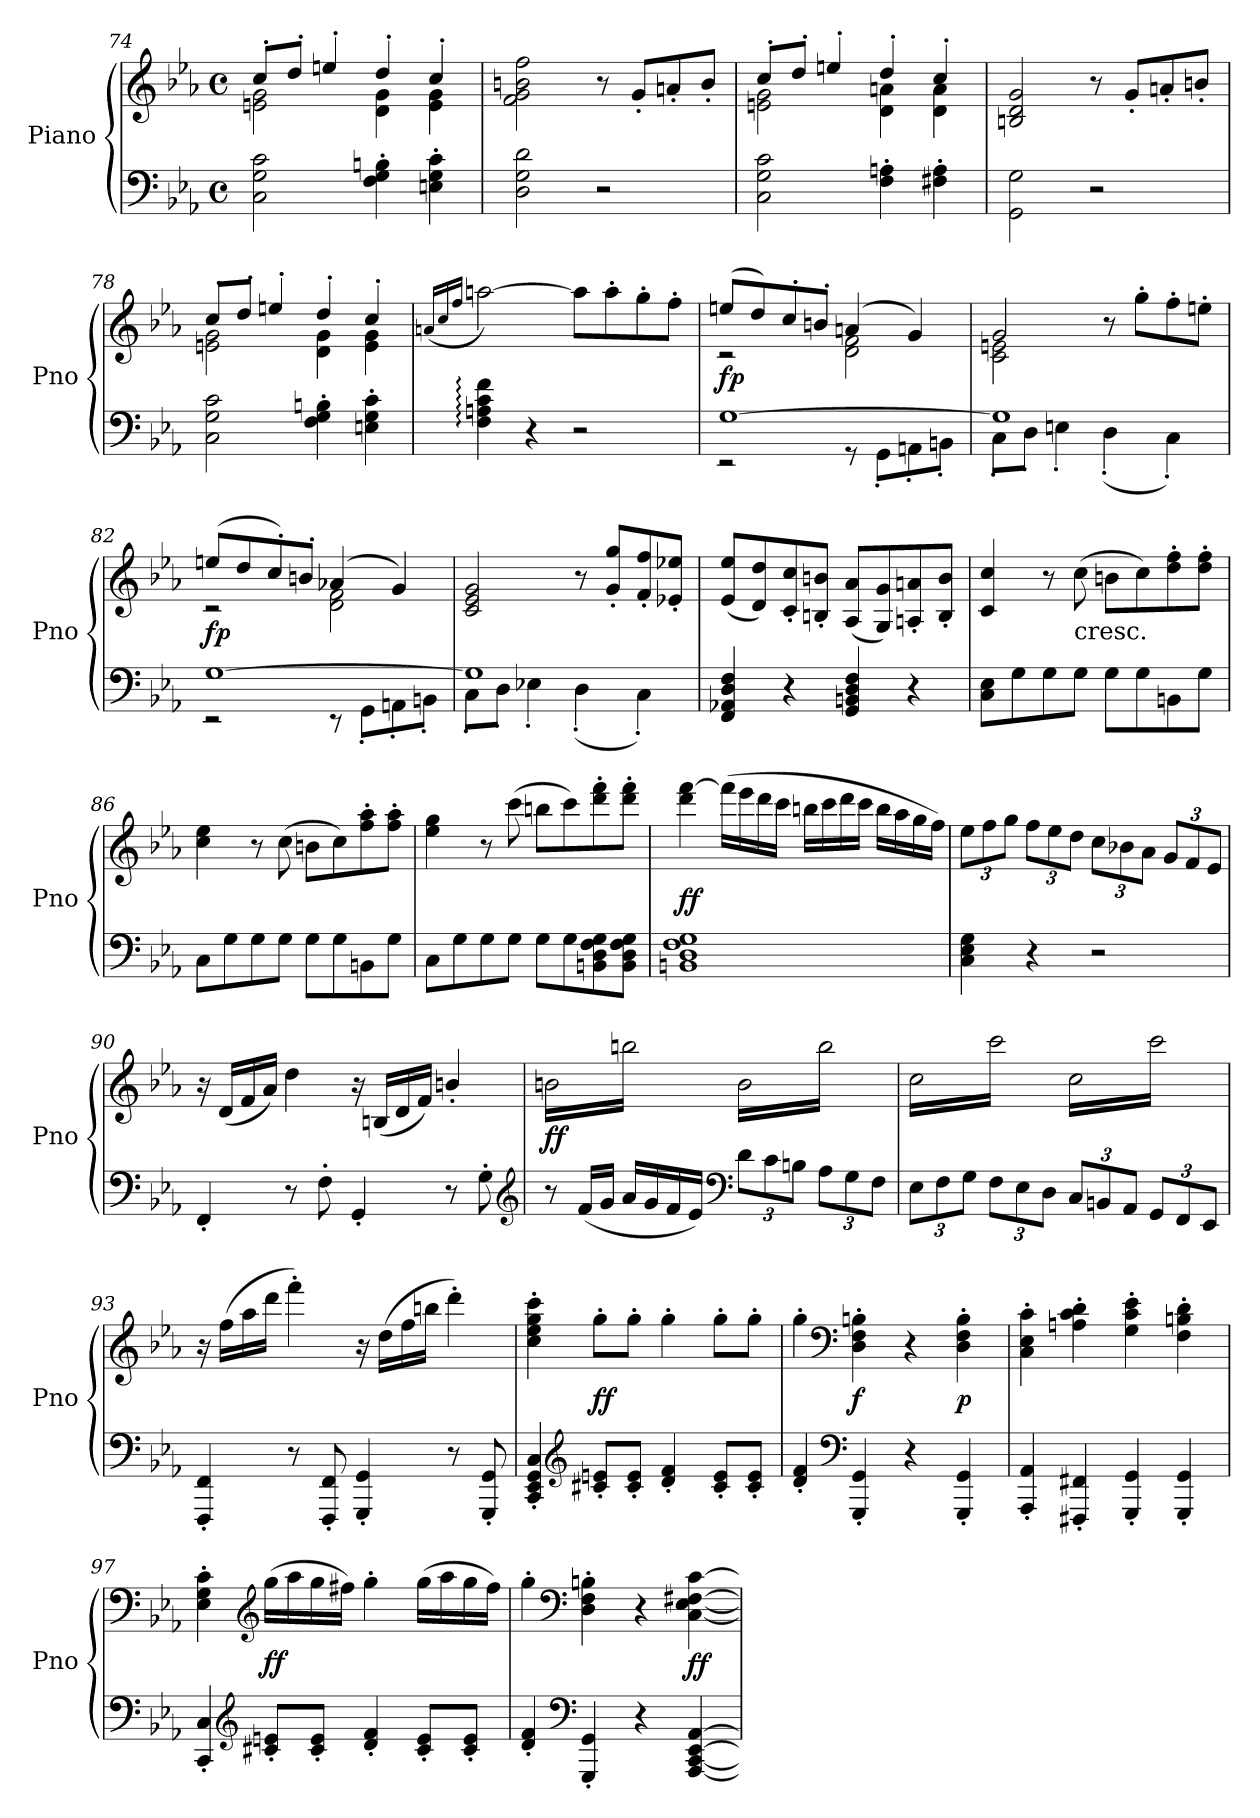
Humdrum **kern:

**kern	**kern	**dynam
*part1	*part1	*part1
*staff2	*staff1	*staff1/2
*I"Piano	*	*
*I'Pno	*	*
*clefF4	*clefG2	*
*k[b-e-a-]	*k[b-e-a-]	*
*c:	*c:	*
*M4/4	*M4/4	*
*met(c)	*met(c)	*
=74	=74	=74
*	*^	*
2C 2G 2c	8cc'L	2en 2g	.
.	8dd'J	.	.
.	4een'	.	.
4F' 4G' 4Bn'	4dd'	4d 4g	.
4En' 4G' 4c'	4cc'	4e 4g	.
*	*v	*v	*
=75	=75	=75
2D 2G 2d	2f 2g 2bn 2ff	.
2r	8r	.
.	8g'L	.
.	8an'	.
.	8b'J	.
=76	=76	=76
*	*^	*
2C 2G 2c	8cc'L	2en 2g	.
.	8dd'J	.	.
.	4een'	.	.
4F' 4An'	4dd'	4d 4an	.
4F#X' 4A'	4cc'	4d 4a	.
*	*v	*v	*
=77	=77	=77
2GG\ 2G\	2Bn 2d 2g	.
2r	8r	.
.	8g'L	.
.	8an'	.
.	8bn'J	.
=78	=78	=78
*	*^	*
2C 2G 2c	8cc'L	2en 2g	.
.	8dd'J	.	.
.	4een'	.	.
4F' 4G' 4Bn'	4dd'	4d 4g	.
4En' 4G' 4c'	4cc'	4e 4g	.
*	*v	*v	*
=79	=79	=79
.	(<16qan/LL	.
.	16qcc/	.
.	16qff/JJ	.
4F: 4An: 4c: 4f:	[2aan)	.
4r	.	.
2r	8aaL]	.
.	8aa'	.
.	8gg'	.
.	8ff'J	.
=80	=80	=80
*^	*^	*
[1G	2r	(8eenL	2r	fp
.	.	8dd)	.	.
.	.	8cc'	.	.
.	.	8bn'J	.	.
.	8rGG	(4an	2d 2f	.
.	8GG'L	.	.	.
.	8AAn'	4g)	.	.
.	8BBn'J	.	.	.
=81	=81	=81	=81	=81
1G]	8C'L	2g	2c 2en	.
.	8D'J	.	.	.
.	4En'	.	.	.
.	(4D'	8r	2ryy	.
.	.	8gg'L	.	.
.	4C')	8ff'	.	.
.	.	8een'J	.	.
=82	=82	=82	=82	=82
[1G	2r	(8eenL	2r	fp
.	.	8dd	.	.
.	.	8cc')	.	.
.	.	8bn'J	.	.
.	8r	(4a-X	2d 2f	.
.	8GG'L	.	.	.
.	8AAn'	4g)	.	.
.	8BBn'J	.	.	.
*	*	*v	*v	*
=83	=83	=83	=83
1G]	8C'L	2c 2e- 2g	.
.	8D'J	.	.
.	4E-X'	.	.
.	(4D'	8r	.
.	.	8g'/ 8gg'/L	.
.	4C')	8f'/ 8ff'/	.
.	.	8e-X'/ 8ee-X'/J	.
*v	*v	*	*
=84	=84	=84
4FF 4AA-X 4D 4F	(8e- 8ee-L	.
.	8d 8dd)	.
4r	8c' 8cc'	.
.	8Bn' 8bn'J	.
4GG 4BBn 4D 4F	(8A- 8a-L	.
.	8G 8g)	.
4r	8An' 8an'	.
.	8B' 8b'J	.
=85	=85	=85
8C 8E-L	4c 4cc	.
8G	.	.
8G	8r	.
!	!LO:TX:c:t=cresc.	!
8GJ	(8cc	.
8GL	8bnL	.
8G	8cc)	.
8BBn	8dd' 8ff'	.
8GJ	8dd' 8ff'J	.
=86	=86	=86
8CL	4cc 4ee-	.
8G	.	.
8G	8r	.
8GJ	(8cc	.
8GL	8bnL	.
8G	8cc)	.
8BBn	8ff' 8aa-'	.
8GJ	8ff' 8aa-'J	.
=87	=87	=87
8CL	4ee- 4gg	.
8G	.	.
8G	8r	.
8GJ	(8ccc	.
8GL	8bbnL	.
8G	8ccc)	.
8BBn 8D 8F 8G	8ddd' 8fff'	.
8BB 8D 8F 8GJ	8ddd' 8fff'J	.
=88	=88	=88
1BBn 1D 1F 1G	4ddd [4fff	ff
.	(16fffLL]	.
.	16eee-	.
.	16ddd	.
.	16cccJJ	.
.	16bbnLL	.
.	16ccc	.
.	16ddd	.
.	16cccJJ	.
.	16bbLL	.
.	16aa-	.
.	16gg	.
.	16ffJJ)	.
=89	=89	=89
4C 4E- 4G	12ee-L	.
.	12ff	.
.	12ggJ	.
4r	12ffL	.
.	12ee-	.
.	12ddJ	.
2r	12ccL	.
.	12b-X	.
.	12a-J	.
.	12gL	.
.	12f	.
.	12e-J	.
=90	=90	=90
4FF'	16r	.
.	(16dLL	.
.	16f	.
.	16a-JJ)	.
8r	4dd	.
8F'	.	.
4GG'	16r	.
.	(16BnLL	.
.	16d	.
.	16fJJ)	.
8r	4bn'/	.
8G'	.	.
*clefG2	*	*
=91	=91	=91
*	*tremolo	*
8r	16bnLL	ff
.	16bb	.
(16fLL	16bn	.
16gJJ	16bb	.
16a-LL	16bn	.
16g	16bb	.
16f	16bn	.
16e-JJ)	16bbJJ	.
*clefF4	*	*
12dL	16bLL	.
.	16bb	.
12c	.	.
.	16b	.
12BnJ	.	.
.	16bb	.
12A-L	16b	.
.	16bb	.
12G	.	.
.	16b	.
12FJ	.	.
.	16bbJJ	.
=92	=92	=92
12E-L	16ccLL	.
.	16ccc	.
12F	.	.
.	16cc	.
12GJ	.	.
.	16ccc	.
12FL	16cc	.
.	16ccc	.
12E-	.	.
.	16cc	.
12DJ	.	.
.	16cccJJ	.
12CL	16ccLL	.
.	16ccc	.
12BBn	.	.
.	16cc	.
12AA-J	.	.
.	16ccc	.
12GGL	16cc	.
.	16ccc	.
12FF	.	.
.	16cc	.
12EE-J	.	.
.	16cccJJ	.
*	*Xtremolo	*
=93	=93	=93
4FFF' 4FF'	16r	.
.	(16ffLL	.
.	16aa-	.
.	16dddJJ	.
8r	4fff')	.
8FFF' 8FF'	.	.
4GGG' 4GG'	16r	.
.	(16ddLL	.
.	16ff	.
.	16bbnJJ	.
8r	4ddd')	.
8GGG' 8GG'	.	.
=94	=94	=94
4CC' 4EE-' 4GG' 4C'	4cc' 4ee-' 4gg' 4ccc'	.
*clefG2	*	*
8c#X' 8en'L	8gg'L	ff
8c#' 8e'J	8gg'J	.
4d' 4f'	4gg'	.
8c#' 8e'L	8gg'L	.
8c#' 8e'J	8gg'J	.
=95	=95	=95
4d' 4f'	4gg'	.
*clefF4	*clefF4	*
4GGG' 4GG'	4D' 4F' 4Bn'	f
4r	4r	.
4GGG' 4GG'	4D' 4F' 4B'	p
=96	=96	=96
4AAA-' 4AA-'	4C' 4E-' 4c'	.
4FFF#X' 4FF#X'	4An' 4c' 4d'	.
4GGG' 4GG'	4G' 4c' 4e-'	.
4GGG' 4GG'	4F' 4Bn' 4d'	.
=97	=97	=97
4CC' 4C'	4E-' 4G' 4c'	.
*clefG2	*clefG2	*
8c#X' 8en'L	(16ggLL	ff
.	16aa-	.
8c#' 8e'J	16gg	.
.	16ff#XJJ)	.
4d' 4f'	4gg'	.
8c#' 8e'L	(16ggLL	.
.	16aa-	.
8c#' 8e'J	16gg	.
.	16ff#JJ)	.
=98	=98	=98
4d' 4f'	4gg'	.
*clefF4	*clefF4	*
4GGG' 4GG'	4D' 4F' 4Bn'	.
4r	4r	.
[4AAA- [4CC [4EE- [4AA-	[4C [4E- [4F#X [4c	ff
=	=	=
*-	*-	*-
